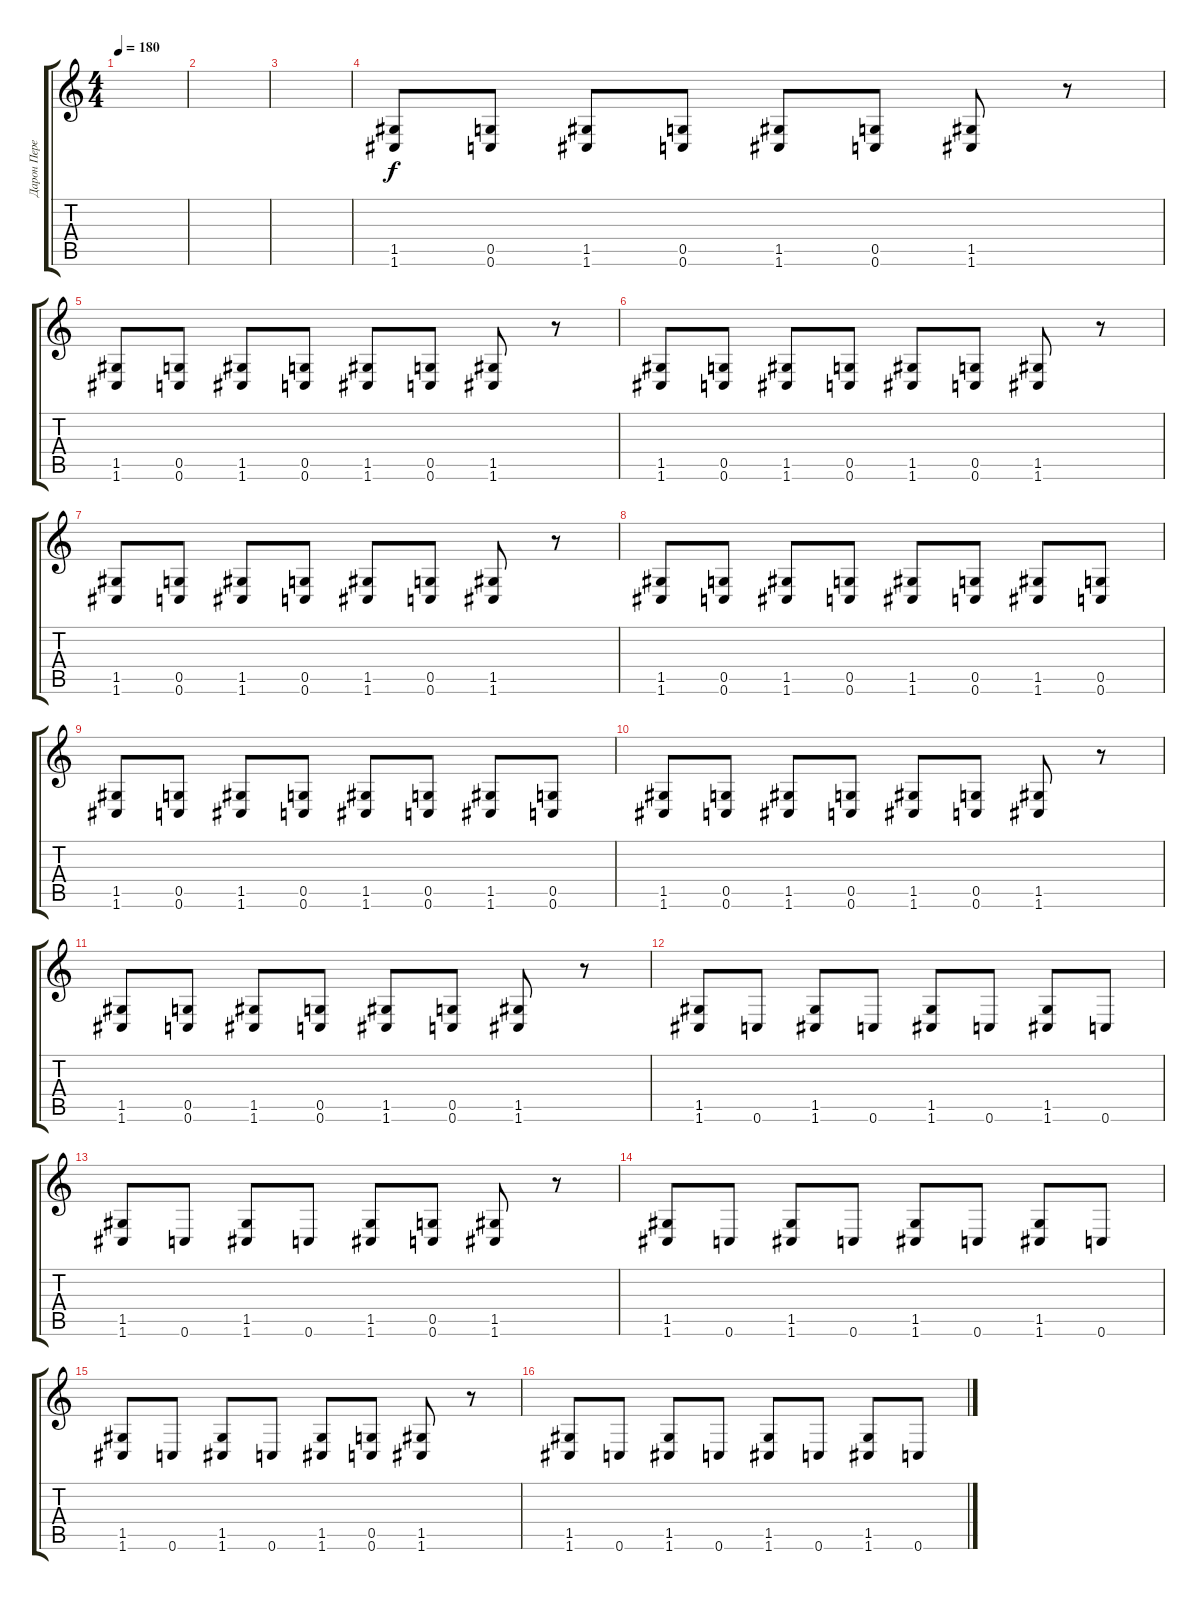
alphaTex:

\track ("Дарон Перегруз" "Дарон Пере") {instrument distortionguitar}
\staff {score tabs}
\tuning (D4 A3 F3 C3 G2 C2) {hide}
\ts (4 4)
\tempo 180
\clef g2
\ks c
|
|
|
(1.5 1.6).8 (0.5 0.6).8 (1.5 1.6).8 (0.5 0.6).8 (1.5 1.6).8 (0.5 0.6).8 (1.5 1.6).8 r.8 |
(1.5 1.6).8 (0.5 0.6).8 (1.5 1.6).8 (0.5 0.6).8 (1.5 1.6).8 (0.5 0.6).8 (1.5 1.6).8 r.8 |
(1.5 1.6).8 (0.5 0.6).8 (1.5 1.6).8 (0.5 0.6).8 (1.5 1.6).8 (0.5 0.6).8 (1.5 1.6).8 r.8 |
(1.5 1.6).8 (0.5 0.6).8 (1.5 1.6).8 (0.5 0.6).8 (1.5 1.6).8 (0.5 0.6).8 (1.5 1.6).8 r.8 |
(1.5 1.6).8 (0.5 0.6).8 (1.5 1.6).8 (0.5 0.6).8 (1.5 1.6).8 (0.5 0.6).8 (1.5 1.6).8 (0.5 0.6).8 |
(1.5 1.6).8 (0.5 0.6).8 (1.5 1.6).8 (0.5 0.6).8 (1.5 1.6).8 (0.5 0.6).8 (1.5 1.6).8 (0.5 0.6).8 |
(1.5 1.6).8 (0.5 0.6).8 (1.5 1.6).8 (0.5 0.6).8 (1.5 1.6).8 (0.5 0.6).8 (1.5 1.6).8 r.8 |
(1.5 1.6).8 (0.5 0.6).8 (1.5 1.6).8 (0.5 0.6).8 (1.5 1.6).8 (0.5 0.6).8 (1.5 1.6).8 r.8 |
(1.5 1.6).8 0.6.8 (1.5 1.6).8 0.6.8 (1.5 1.6).8 0.6.8 (1.5 1.6).8 0.6.8 |
(1.5 1.6).8 0.6.8 (1.5 1.6).8 0.6.8 (1.5 1.6).8 (0.5 0.6).8 (1.5 1.6).8 r.8 |
(1.5 1.6).8 0.6.8 (1.5 1.6).8 0.6.8 (1.5 1.6).8 0.6.8 (1.5 1.6).8 0.6.8 |
(1.5 1.6).8 0.6.8 (1.5 1.6).8 0.6.8 (1.5 1.6).8 (0.5 0.6).8 (1.5 1.6).8 r.8 |
(1.5 1.6).8 0.6.8 (1.5 1.6).8 0.6.8 (1.5 1.6).8 0.6.8 (1.5 1.6).8 0.6.8
